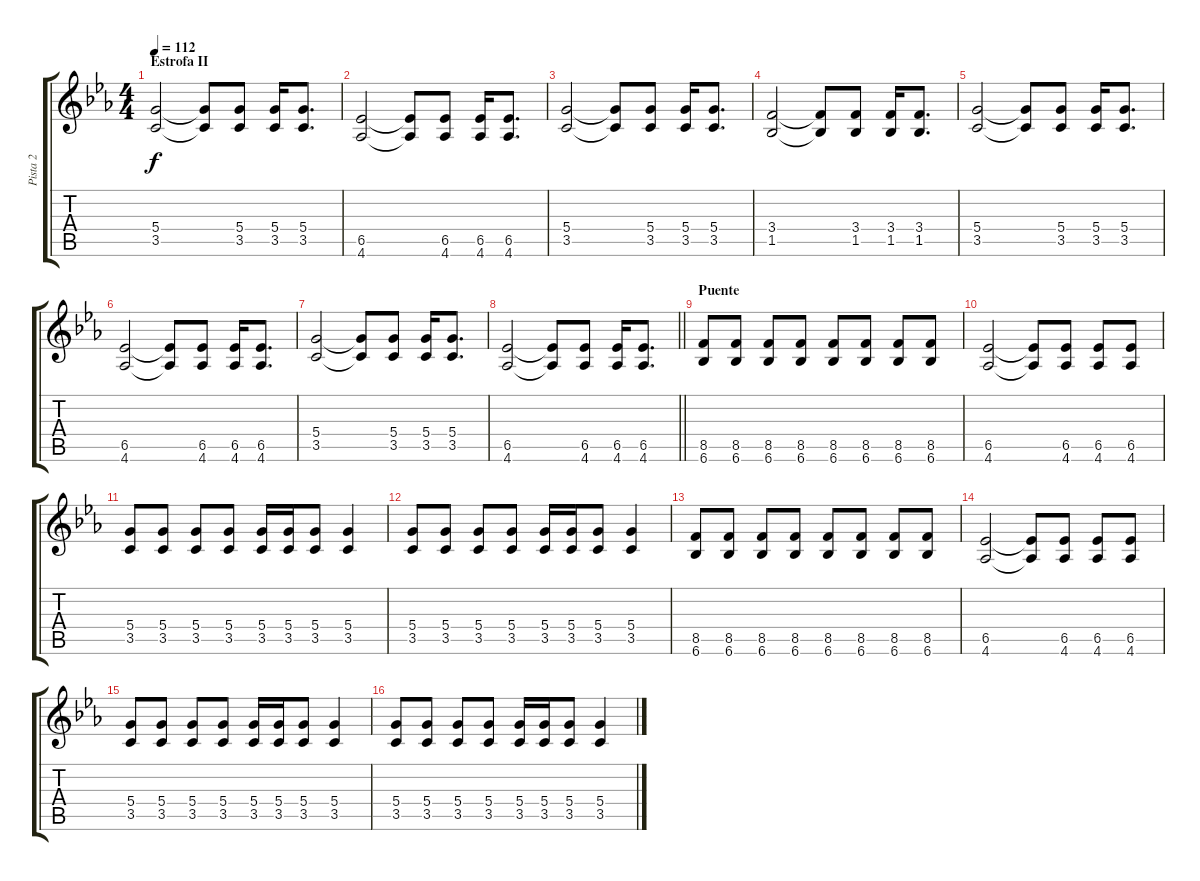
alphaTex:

\track ("Pista 2" "Pista 2") {instrument distortionguitar}
\staff {score tabs}
\tuning (E4 B3 G3 D3 A2 E2) {hide}
\ts (4 4)
\section ("" "Estrofa II")
\tempo 112
\clef g2
\ks cminor
(5.4 3.5).2{dy f} (5.4{t} 3.5{t}).8 (5.4 3.5).8 (5.4 3.5).16 (5.4 3.5).8{d} |
(6.5 4.6).2 (6.5{t} 4.6{t}).8 (6.5 4.6).8 (6.5 4.6).16 (6.5 4.6).8{d} |
(5.4 3.5).2 (5.4{t} 3.5{t}).8 (5.4 3.5).8 (5.4 3.5).16 (5.4 3.5).8{d} |
(3.4 1.5).2 (3.4{t} 1.5{t}).8 (3.4 1.5).8 (3.4 1.5).16 (3.4 1.5).8{d} |
(5.4 3.5).2 (5.4{t} 3.5{t}).8 (5.4 3.5).8 (5.4 3.5).16 (5.4 3.5).8{d} |
(6.5 4.6).2 (6.5{t} 4.6{t}).8 (6.5 4.6).8 (6.5 4.6).16 (6.5 4.6).8{d} |
(5.4 3.5).2 (5.4{t} 3.5{t}).8 (5.4 3.5).8 (5.4 3.5).16 (5.4 3.5).8{d} |
\barLineRight lightlight
(6.5 4.6).2 (6.5{t} 4.6{t}).8 (6.5 4.6).8 (6.5 4.6).16 (6.5 4.6).8{d} |
\section ("" "Puente")
(8.5 6.6).8 (8.5 6.6).8 (8.5 6.6).8 (8.5 6.6).8 (8.5 6.6).8 (8.5 6.6).8 (8.5 6.6).8 (8.5 6.6).8 |
(6.5 4.6).2 (6.5{t} 4.6{t}).8 (6.5 4.6).8 (6.5 4.6).8 (6.5 4.6).8 |
(5.4 3.5).8 (5.4 3.5).8 (5.4 3.5).8 (5.4 3.5).8 (5.4 3.5).16 (5.4 3.5).16 (5.4 3.5).8 (5.4 3.5).4 |
(5.4 3.5).8 (5.4 3.5).8 (5.4 3.5).8 (5.4 3.5).8 (5.4 3.5).16 (5.4 3.5).16 (5.4 3.5).8 (5.4 3.5).4 |
(8.5 6.6).8 (8.5 6.6).8 (8.5 6.6).8 (8.5 6.6).8 (8.5 6.6).8 (8.5 6.6).8 (8.5 6.6).8 (8.5 6.6).8 |
(6.5 4.6).2 (6.5{t} 4.6{t}).8 (6.5 4.6).8 (6.5 4.6).8 (6.5 4.6).8 |
(5.4 3.5).8 (5.4 3.5).8 (5.4 3.5).8 (5.4 3.5).8 (5.4 3.5).16 (5.4 3.5).16 (5.4 3.5).8 (5.4 3.5).4 |
(5.4 3.5).8 (5.4 3.5).8 (5.4 3.5).8 (5.4 3.5).8 (5.4 3.5).16 (5.4 3.5).16 (5.4 3.5).8 (5.4 3.5).4
